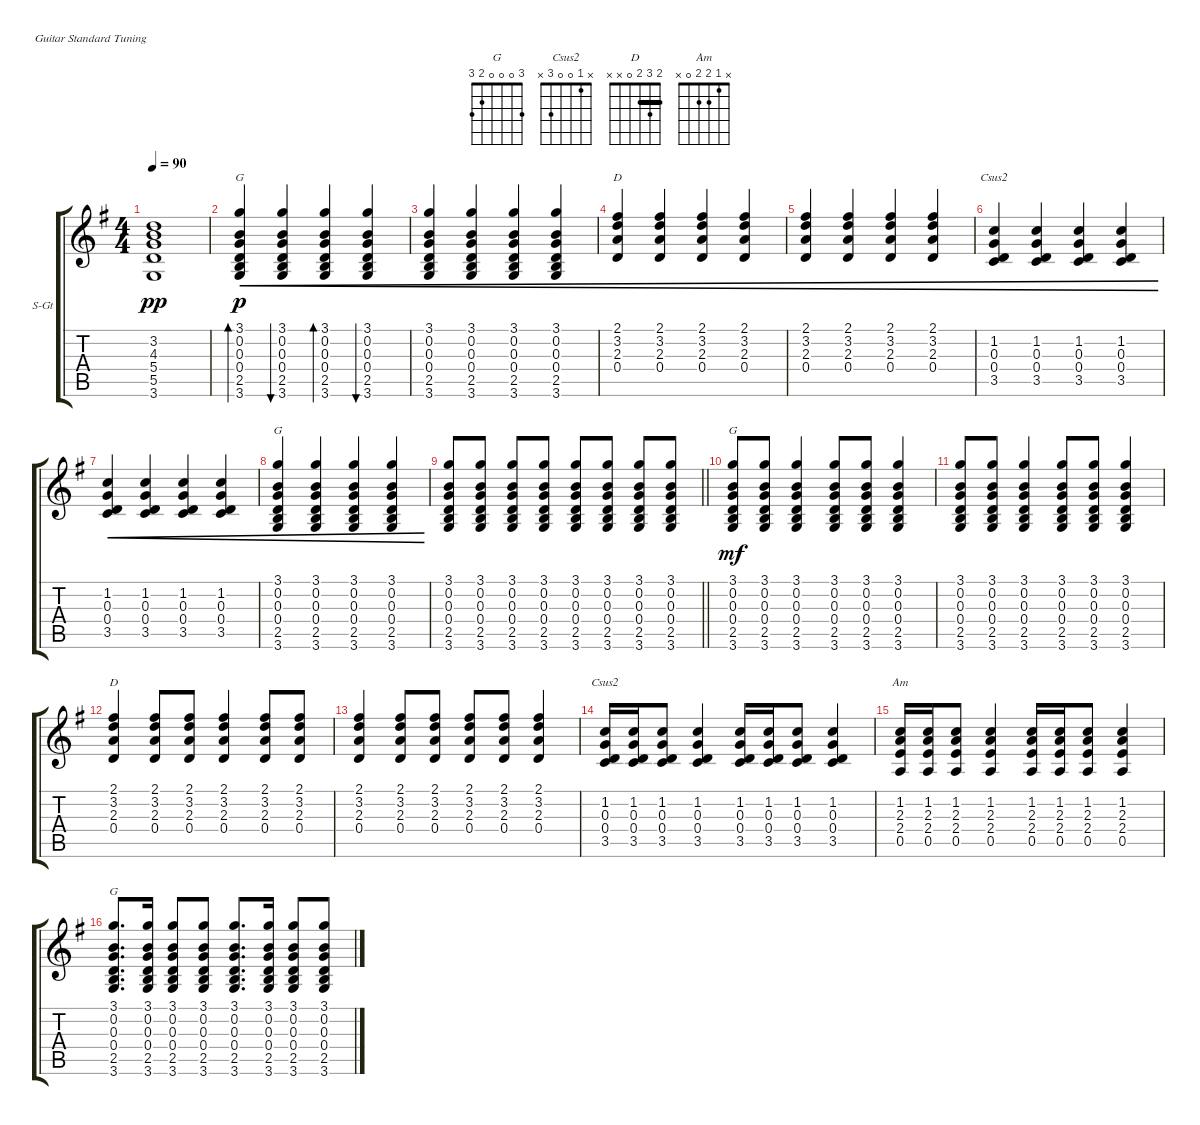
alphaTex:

\defaultSystemsLayout 4
\bracketExtendMode groupsimilarinstruments
\firstSystemTrackNameOrientation horizontal
\otherSystemsTrackNameOrientation horizontal
\track ("Steel Guitar" "S-Gt") {instrument acousticguitarsteel}
\staff {score tabs}
\tuning (E4 B3 G3 D3 A2 E2)
\chord ("G" 3 0 0 0 2 3)
\chord ("Csus2" x 1 0 0 3 x)
\chord ("D" 2 3 2 0 x x) {barre 2}
\chord ("Am" x 1 2 2 0 x)
\ts (4 4)
\tempo 90
\clef g2
\scale
0.333333
\ks g
(3.6{t} 5.5{t} 5.4{t} 4.3{t} 3.2{t}).1{dy pp} |
\scale
0.333333 (3.6 2.5 0.4 0.3 0.2 3.1).4{bd 60 ch "G" cre dy p} (3.6 2.5 0.4 0.3 0.2 3.1).4{bu 60 cre} (3.6 2.5 0.4 0.3 0.2 3.1).4{bd 60 cre} (3.6 2.5 0.4 0.3 0.2 3.1).4{bu 60 cre} |
\scale
0.333333 (3.6 2.5 0.4 0.3 0.2 3.1).4{cre} (3.6 2.5 0.4 0.3 0.2 3.1).4{cre} (3.6 2.5 0.4 0.3 0.2 3.1).4{cre} (3.6 2.5 0.4 0.3 0.2 3.1).4{cre} |
\scale
0.333333 (0.4 2.3 3.2 2.1).4{ch "D" cre} (0.4 2.3 3.2 2.1).4{cre} (0.4 2.3 3.2 2.1).4{cre} (0.4 2.3 3.2 2.1).4{cre} |
\scale
0.333333 (0.4 2.3 3.2 2.1).4{cre} (0.4 2.3 3.2 2.1).4{cre} (0.4 2.3 3.2 2.1).4{cre} (0.4 2.3 3.2 2.1).4{cre} |
\scale
0.333333 (3.5 0.4 0.3 1.2).4{ch "Csus2" cre} (3.5 0.4 0.3 1.2).4{cre} (3.5 0.4 0.3 1.2).4{cre} (3.5 0.4 0.3 1.2).4{cre} |
\scale
0.333333 (3.5 0.4 0.3 1.2).4{cre} (3.5 0.4 0.3 1.2).4{cre} (3.5 0.4 0.3 1.2).4{cre} (3.5 0.4 0.3 1.2).4{cre} |
\scale
0.333333 (3.6 2.5 0.4 0.3 0.2 3.1).4{ch "G" cre} (3.6 2.5 0.4 0.3 0.2 3.1).4{cre} (3.6 2.5 0.4 0.3 0.2 3.1).4{cre} (3.6 2.5 0.4 0.3 0.2 3.1).4{cre} |
\scale
0.333333
\barLineRight lightlight
(3.6 2.5 0.4 0.3 0.2 3.1).8 (3.6 2.5 0.4 0.3 0.2 3.1).8 (3.6 2.5 0.4 0.3 0.2 3.1).8 (3.6 2.5 0.4 0.3 0.2 3.1).8 (3.6 2.5 0.4 0.3 0.2 3.1).8 (3.6 2.5 0.4 0.3 0.2 3.1).8 (3.6 2.5 0.4 0.3 0.2 3.1).8 (3.6 2.5 0.4 0.3 0.2 3.1).8 |
\scale
0.333333 (3.6 2.5 0.4 0.3 0.2 3.1).8{ch "G" dy mf} (3.6 2.5 0.4 0.3 0.2 3.1).8 (3.6 2.5 0.4 0.3 0.2 3.1).4 (3.6 2.5 0.4 0.3 0.2 3.1).8 (3.6 2.5 0.4 0.3 0.2 3.1).8 (3.6 2.5 0.4 0.3 0.2 3.1).4 |
\scale
0.333333 (3.6 2.5 0.4 0.3 0.2 3.1).8 (3.6 2.5 0.4 0.3 0.2 3.1).8 (3.6 2.5 0.4 0.3 0.2 3.1).4 (3.6 2.5 0.4 0.3 0.2 3.1).8 (3.6 2.5 0.4 0.3 0.2 3.1).8 (3.6 2.5 0.4 0.3 0.2 3.1).4 |
\scale
0.333333 (0.4 2.3 3.2 2.1).4{ch "D"} (0.4 2.3 3.2 2.1).8 (0.4 2.3 3.2 2.1).8 (0.4 2.3 3.2 2.1).4 (0.4 2.3 3.2 2.1).8 (0.4 2.3 3.2 2.1).8 |
\scale
0.333333 (0.4 2.3 3.2 2.1).4 (0.4 2.3 3.2 2.1).8 (0.4 2.3 3.2 2.1).8 (0.4 2.3 3.2 2.1).8 (0.4 2.3 3.2 2.1).8 (0.4 2.3 3.2 2.1).4 |
\scale
0.333333 (3.5 0.4 0.3 1.2).16{ch "Csus2"} (3.5 0.4 0.3 1.2).16 (3.5 0.4 0.3 1.2).8 (3.5 0.4 0.3 1.2).4 (3.5 0.4 0.3 1.2).16 (3.5 0.4 0.3 1.2).16 (3.5 0.4 0.3 1.2).8 (3.5 0.4 0.3 1.2).4 |
\scale
0.333333 (0.5 2.4 2.3 1.2).16{ch "Am"} (0.5 2.4 2.3 1.2).16 (0.5 2.4 2.3 1.2).8 (0.5 2.4 2.3 1.2).4 (0.5 2.4 2.3 1.2).16 (0.5 2.4 2.3 1.2).16 (0.5 2.4 2.3 1.2).8 (0.5 2.4 2.3 1.2).4 |
\scale
0.333333 (3.6 2.5 0.4 0.3 0.2 3.1).8{d ch "G"} (3.6 2.5 0.4 0.3 0.2 3.1).16 (3.6 2.5 0.4 0.3 0.2 3.1).8 (3.6 2.5 0.4 0.3 0.2 3.1).8 (3.6 2.5 0.4 0.3 0.2 3.1).8{d} (3.6 2.5 0.4 0.3 0.2 3.1).16 (3.6 2.5 0.4 0.3 0.2 3.1).8 (3.6 2.5 0.4 0.3 0.2 3.1).8
